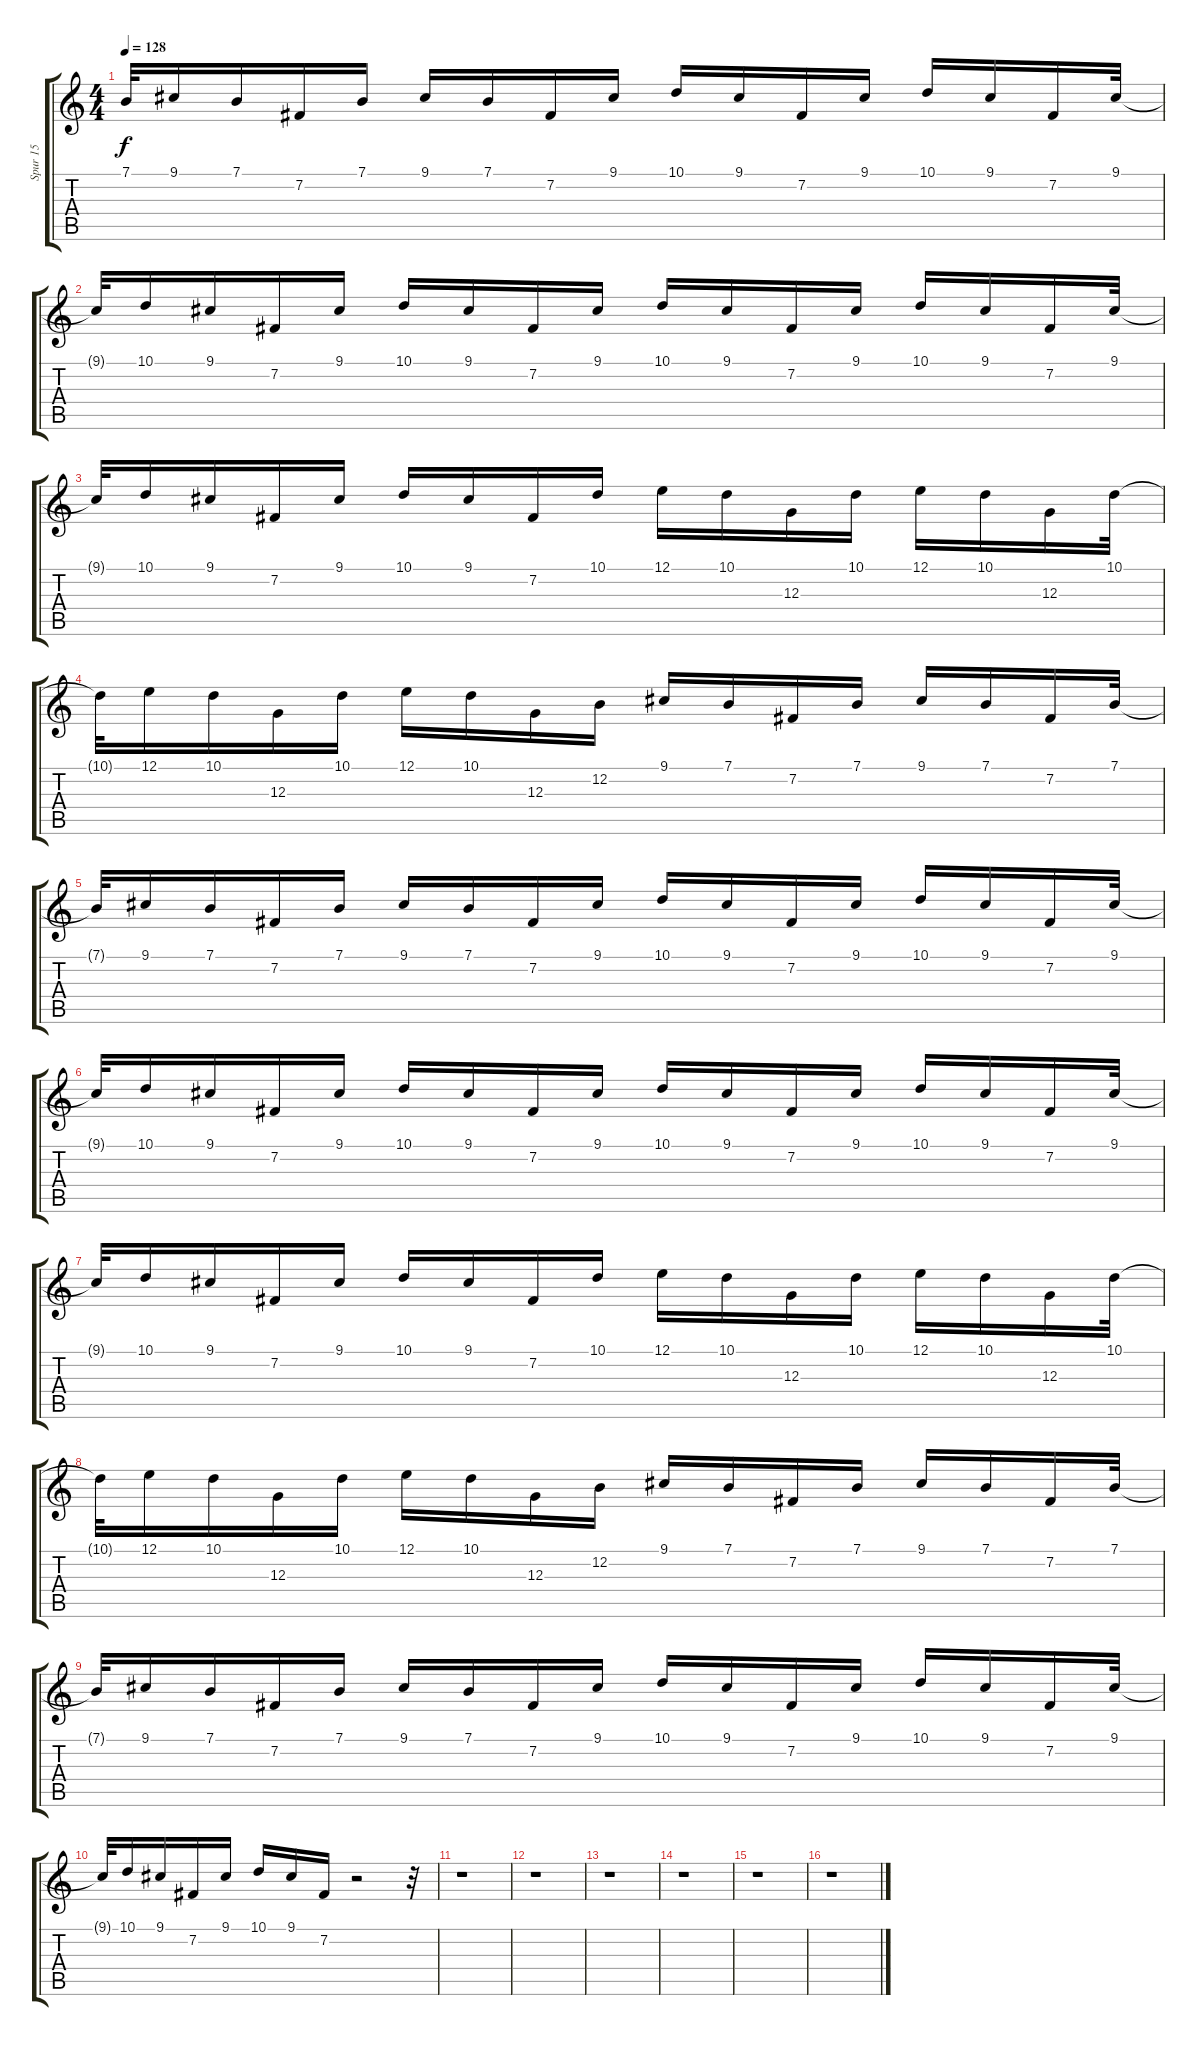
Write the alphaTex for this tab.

\track ("Spur 15" "Spur 15") {instrument lead8bassandlead}
\staff {score tabs}
\tuning (E4 B3 G3 D3 A2 E2) {hide}
\ts (4 4)
\tempo 128
\clef g2
\ks c
7.1{t}.32{dy f} 9.1.16 7.1.16 7.2.16 7.1.16 9.1.16 7.1.16 7.2.16 9.1.16 10.1.16 9.1.16 7.2.16 9.1.16 10.1.16 9.1.16 7.2.16 9.1.32 |
9.1{t}.32 10.1.16 9.1.16 7.2.16 9.1.16 10.1.16 9.1.16 7.2.16 9.1.16 10.1.16 9.1.16 7.2.16 9.1.16 10.1.16 9.1.16 7.2.16 9.1.32 |
9.1{t}.32 10.1.16 9.1.16 7.2.16 9.1.16 10.1.16 9.1.16 7.2.16 10.1.16 12.1.16 10.1.16 12.3.16 10.1.16 12.1.16 10.1.16 12.3.16 10.1.32 |
10.1{t}.32 12.1.16 10.1.16 12.3.16 10.1.16 12.1.16 10.1.16 12.3.16 12.2.16 9.1.16 7.1.16 7.2.16 7.1.16 9.1.16 7.1.16 7.2.16 7.1.32 |
7.1{t}.32 9.1.16 7.1.16 7.2.16 7.1.16 9.1.16 7.1.16 7.2.16 9.1.16 10.1.16 9.1.16 7.2.16 9.1.16 10.1.16 9.1.16 7.2.16 9.1.32 |
9.1{t}.32 10.1.16 9.1.16 7.2.16 9.1.16 10.1.16 9.1.16 7.2.16 9.1.16 10.1.16 9.1.16 7.2.16 9.1.16 10.1.16 9.1.16 7.2.16 9.1.32 |
9.1{t}.32 10.1.16 9.1.16 7.2.16 9.1.16 10.1.16 9.1.16 7.2.16 10.1.16 12.1.16 10.1.16 12.3.16 10.1.16 12.1.16 10.1.16 12.3.16 10.1.32 |
10.1{t}.32 12.1.16 10.1.16 12.3.16 10.1.16 12.1.16 10.1.16 12.3.16 12.2.16 9.1.16 7.1.16 7.2.16 7.1.16 9.1.16 7.1.16 7.2.16 7.1.32 |
7.1{t}.32 9.1.16 7.1.16 7.2.16 7.1.16 9.1.16 7.1.16 7.2.16 9.1.16 10.1.16 9.1.16 7.2.16 9.1.16 10.1.16 9.1.16 7.2.16 9.1.32 |
9.1{t}.32 10.1.16 9.1.16 7.2.16 9.1.16 10.1.16 9.1.16 7.2.16 r.2 r.32 |
r.1 |
r.1 |
r.1 |
r.1 |
r.1 |
r.1
